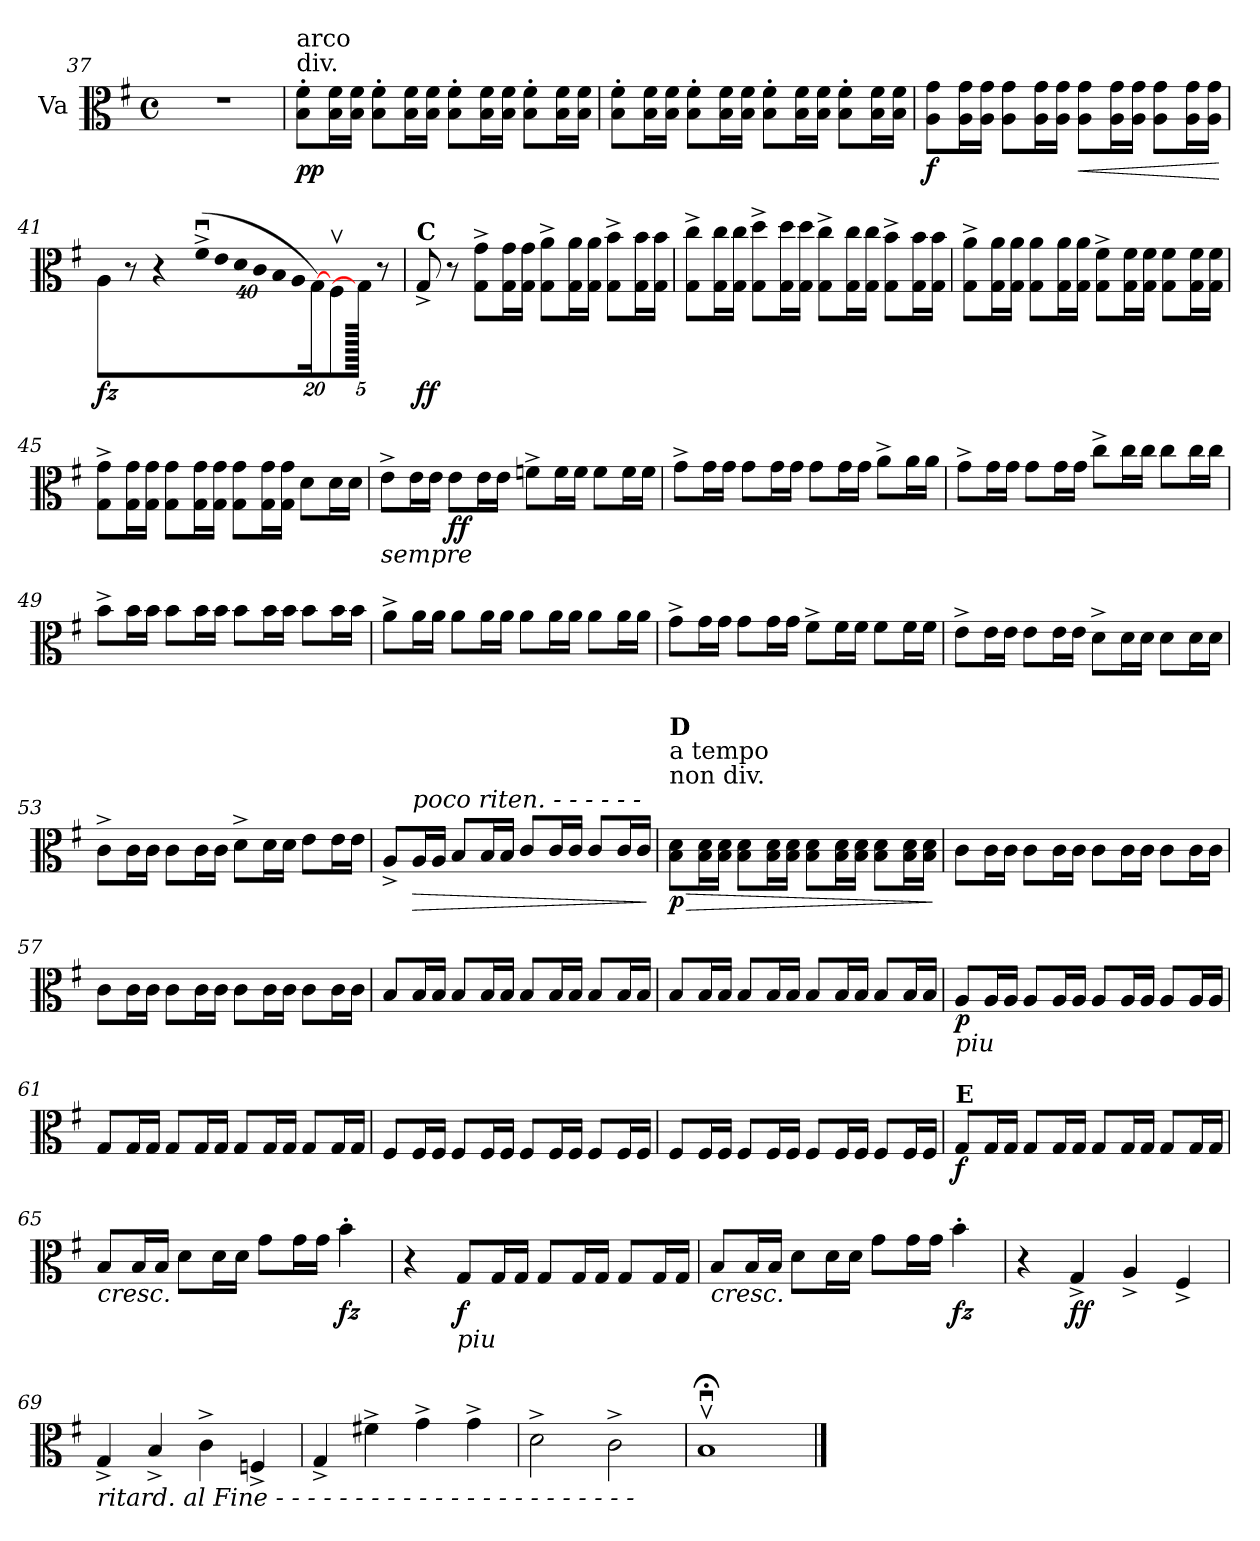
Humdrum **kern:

**kern	**dynam
*part1	*part1
*staff1	*staff1
*I"Va	*
*clefC3	*
*k[f#]	*
*M4/4	*
*met(c)	*
=37	=37
1r	.
=38	=38
!LO:TX:a:t=div.	!
!LO:TX:a:t=arco	!
!	!LO:DY:b
8B\' 8f#\'L	pp
16B\ 16f#\L	.
16B\ 16f#\JJ	.
8B\' 8f#\'L	.
16B\ 16f#\L	.
16B\ 16f#\JJ	.
8B\' 8f#\'L	.
16B\ 16f#\L	.
16B\ 16f#\JJ	.
8B\' 8f#\'L	.
16B\ 16f#\L	.
16B\ 16f#\JJ	.
!!LO:LB:g=z
=39	=39
!	!LO:DY:b
8B\' 8f#\'L	other-dynamics
16B\ 16f#\L	.
16B\ 16f#\JJ	.
8B\' 8f#\'L	.
16B\ 16f#\L	.
16B\ 16f#\JJ	.
8B\' 8f#\'L	.
16B\ 16f#\L	.
16B\ 16f#\JJ	.
8B\' 8f#\'L	.
16B\ 16f#\L	.
16B\ 16f#\JJ	.
=40	=40
!	!LO:DY:b
8A\ 8g\L	f
16A\ 16g\L	.
16A\ 16g\JJ	.
8A\ 8g\L	.
16A\ 16g\L	.
16A\ 16g\JJ	.
!	!LO:HP:b
8A\ 8g\L	<
16A\ 16g\L	.
16A\ 16g\JJ	.
8A\ 8g\L	.
16A\ 16g\L	.
16A\ 16g\JJ	.
.	[
!!LO:PB:g=z
=41	=41
!	!LO:DY:b
8A/	fz
8r	.
4r	.
*Xbrackettup	*
!LO:N:vis=16	!
(640%23f#u^\LL	.
!LO:N:vis=16	!
640%23e\	.
!LO:N:vis=16	!
640%23d\	.
!LO:N:vis=16	!
640%23c\	.
!LO:N:vis=16	!
640%23B\	.
!LO:N:vis=16	!
640%23A\	.
[320%11G\JJ)	.
8F#v/	.
640G\JJ]	.
8r	.
=42	=42
!LO:TX:a:B:t=C	!
!	!LO:DY:b
8G^/	ff
8r	.
8G\^ 8g\^L	.
16G\ 16g\L	.
16G\ 16g\JJ	.
8G\^ 8a\^L	.
16G\ 16a\L	.
16G\ 16a\JJ	.
8G\^ 8b\^L	.
16G\ 16b\L	.
16G\ 16b\JJ	.
=43	=43
8G\^ 8cc\^L	.
16G\ 16cc\L	.
16G\ 16cc\JJ	.
8G\^ 8dd\^L	.
16G\ 16dd\L	.
16G\ 16dd\JJ	.
8G\^ 8cc\^L	.
16G\ 16cc\L	.
16G\ 16cc\JJ	.
8G\^ 8b\^L	.
16G\ 16b\L	.
16G\ 16b\JJ	.
!!LO:LB:g=z
=44	=44
8G\^ 8a\^L	.
16G\ 16a\L	.
16G\ 16a\JJ	.
8G\ 8a\L	.
16G\ 16a\L	.
16G\ 16a\JJ	.
8G\^ 8f#\^L	.
16G\ 16f#\L	.
16G\ 16f#\JJ	.
8G\ 8f#\L	.
16G\ 16f#\L	.
16G\ 16f#\JJ	.
=45	=45
8G\^ 8g\^L	.
16G\ 16g\L	.
16G\ 16g\JJ	.
8G\ 8g\L	.
16G\ 16g\L	.
16G\ 16g\JJ	.
8G\ 8g\L	.
16G\ 16g\L	.
16G\ 16g\JJ	.
8d\L	.
16d\L	.
16d\JJ	.
=46	=46
!LO:TX:b:i:t=sempre	!
8e^\L	.
16e\L	.
16e\JJ	.
!	!LO:DY:b
8e\L	ff
16e\L	.
16e\JJ	.
8fn^\L	.
16f\L	.
16f\JJ	.
8f\L	.
16f\L	.
16f\JJ	.
!!LO:LB:g=z
=47	=47
8g^\L	.
16g\L	.
16g\JJ	.
8g\L	.
16g\L	.
16g\JJ	.
8g\L	.
16g\L	.
16g\JJ	.
8a^\L	.
16a\L	.
16a\JJ	.
=48	=48
8g^\L	.
16g\L	.
16g\JJ	.
8g\L	.
16g\L	.
16g\JJ	.
8cc^\L	.
16cc\L	.
16cc\JJ	.
8cc\L	.
16cc\L	.
16cc\JJ	.
=49	=49
8b^\L	.
16b\L	.
16b\JJ	.
8b\L	.
16b\L	.
16b\JJ	.
8b\L	.
16b\L	.
16b\JJ	.
8b\L	.
16b\L	.
16b\JJ	.
!!LO:LB:g=z
=50	=50
8a^\L	.
16a\L	.
16a\JJ	.
8a\L	.
16a\L	.
16a\JJ	.
8a\L	.
16a\L	.
16a\JJ	.
8a\L	.
16a\L	.
16a\JJ	.
=51	=51
8g^\L	.
16g\L	.
16g\JJ	.
8g\L	.
16g\L	.
16g\JJ	.
8f#^\L	.
16f#\L	.
16f#\JJ	.
8f#\L	.
16f#\L	.
16f#\JJ	.
=52	=52
8e^\L	.
16e\L	.
16e\JJ	.
8e\L	.
16e\L	.
16e\JJ	.
8d^\L	.
16d\L	.
16d\JJ	.
8d\L	.
16d\L	.
16d\JJ	.
!!LO:LB:g=z
=53	=53
8c^\L	.
16c\L	.
16c\JJ	.
8c\L	.
16c\L	.
16c\JJ	.
8d^\L	.
16d\L	.
16d\JJ	.
8e\L	.
16e\L	.
16e\JJ	.
=54	=54
8A^/L	.
!LO:TX:a:i:t=poco riten.    -    -    -    -    -    -	!
!	!LO:HP:b
16A/L	>
16A/JJ	.
8B/L	.
16B/L	.
16B/JJ	.
8c/L	.
16c/L	.
16c/JJ	.
8c/L	.
16c/L	.
16c/JJ	.
.	]
=55	=55
!LO:TX:a:t=non div.	!
!LO:TX:a:t=a tempo	!
!LO:TX:a:B:t=D	!
!	!LO:HP:b
!	!LO:DY:n=1:b
8B\ 8d\L	> p
16B\ 16d\L	.
16B\ 16d\JJ	.
8B\ 8d\L	.
16B\ 16d\L	.
16B\ 16d\JJ	.
8B\ 8d\L	.
16B\ 16d\L	.
16B\ 16d\JJ	.
8B\ 8d\L	.
16B\ 16d\L	.
16B\ 16d\JJ	.
.	]
!!LO:LB:g=z
=56	=56
8c\L	.
16c\L	.
16c\JJ	.
8c\L	.
16c\L	.
16c\JJ	.
8c\L	.
16c\L	.
16c\JJ	.
8c\L	.
16c\L	.
16c\JJ	.
=57	=57
8c\L	.
16c\L	.
16c\JJ	.
8c\L	.
16c\L	.
16c\JJ	.
8c\L	.
16c\L	.
16c\JJ	.
8c\L	.
16c\L	.
16c\JJ	.
=58	=58
8B/L	.
16B/L	.
16B/JJ	.
8B/L	.
16B/L	.
16B/JJ	.
8B/L	.
16B/L	.
16B/JJ	.
8B/L	.
16B/L	.
16B/JJ	.
!!LO:LB:g=z
=59	=59
8B/L	.
16B/L	.
16B/JJ	.
8B/L	.
16B/L	.
16B/JJ	.
8B/L	.
16B/L	.
16B/JJ	.
8B/L	.
16B/L	.
16B/JJ	.
=60	=60
!LO:TX:b:i:t=piu	!
!	!LO:DY:b
8A/L	p
16A/L	.
16A/JJ	.
8A/L	.
16A/L	.
16A/JJ	.
8A/L	.
16A/L	.
16A/JJ	.
8A/L	.
16A/L	.
16A/JJ	.
=61	=61
8G/L	.
16G/L	.
16G/JJ	.
8G/L	.
16G/L	.
16G/JJ	.
8G/L	.
16G/L	.
16G/JJ	.
8G/L	.
16G/L	.
16G/JJ	.
!!LO:LB:g=z
=62	=62
8F#/L	.
16F#/L	.
16F#/JJ	.
8F#/L	.
16F#/L	.
16F#/JJ	.
8F#/L	.
16F#/L	.
16F#/JJ	.
8F#/L	.
16F#/L	.
16F#/JJ	.
=63	=63
!	!LO:DY:b
8F#/L	other-dynamics
16F#/L	.
16F#/JJ	.
8F#/L	.
16F#/L	.
16F#/JJ	.
8F#/L	.
16F#/L	.
16F#/JJ	.
8F#/L	.
16F#/L	.
16F#/JJ	.
=64	=64
!LO:TX:a:B:t=E	!
!	!LO:DY:b
8G/L	f
16G/L	.
16G/JJ	.
8G/L	.
16G/L	.
16G/JJ	.
8G/L	.
16G/L	.
16G/JJ	.
8G/L	.
16G/L	.
16G/JJ	.
!!LO:LB:g=z
=65	=65
!	!LO:HP:b
8B/L	<
16B/L	.
16B/JJ	.
8d\L	.
16d\L	.
16d\JJ	.
8g\L	.
16g\L	.
16g\JJ	.
!	!LO:DY:b
4b'\	fz
.	[
=66	=66
4r	.
!LO:TX:b:i:t=piu	!
!	!LO:DY:b
8G/L	f
16G/L	.
16G/JJ	.
8G/L	.
16G/L	.
16G/JJ	.
8G/L	.
16G/L	.
16G/JJ	.
=67	=67
!	!LO:HP:b
8B/L	<
16B/L	.
16B/JJ	.
8d\L	.
16d\L	.
16d\JJ	.
8g\L	.
16g\L	.
16g\JJ	.
!	!LO:DY:b
4b'\	fz
.	[
!!LO:LB:g=z
=68	=68
4r	.
!	!LO:DY:b
4G^/	ff
4A^/	.
4F#^/	.
=69	=69
!LO:TX:b:i:t=ritard. al Fine   -   -   -   -   -   -   -   -   -   -   -   -   -   -   -   -   -   -   -   -   -   -   -	!
4G^/	.
4B^/	.
4c^\	.
4Fn^/	.
=70	=70
4G^/	.
4f#X^\	.
4g^\	.
4g^\	.
=71	=71
2d^\	.
2c^\	.
=72	=72
!	!LO:DY:b
1B;<uv	other-dynamics
==	==
*-	*-
